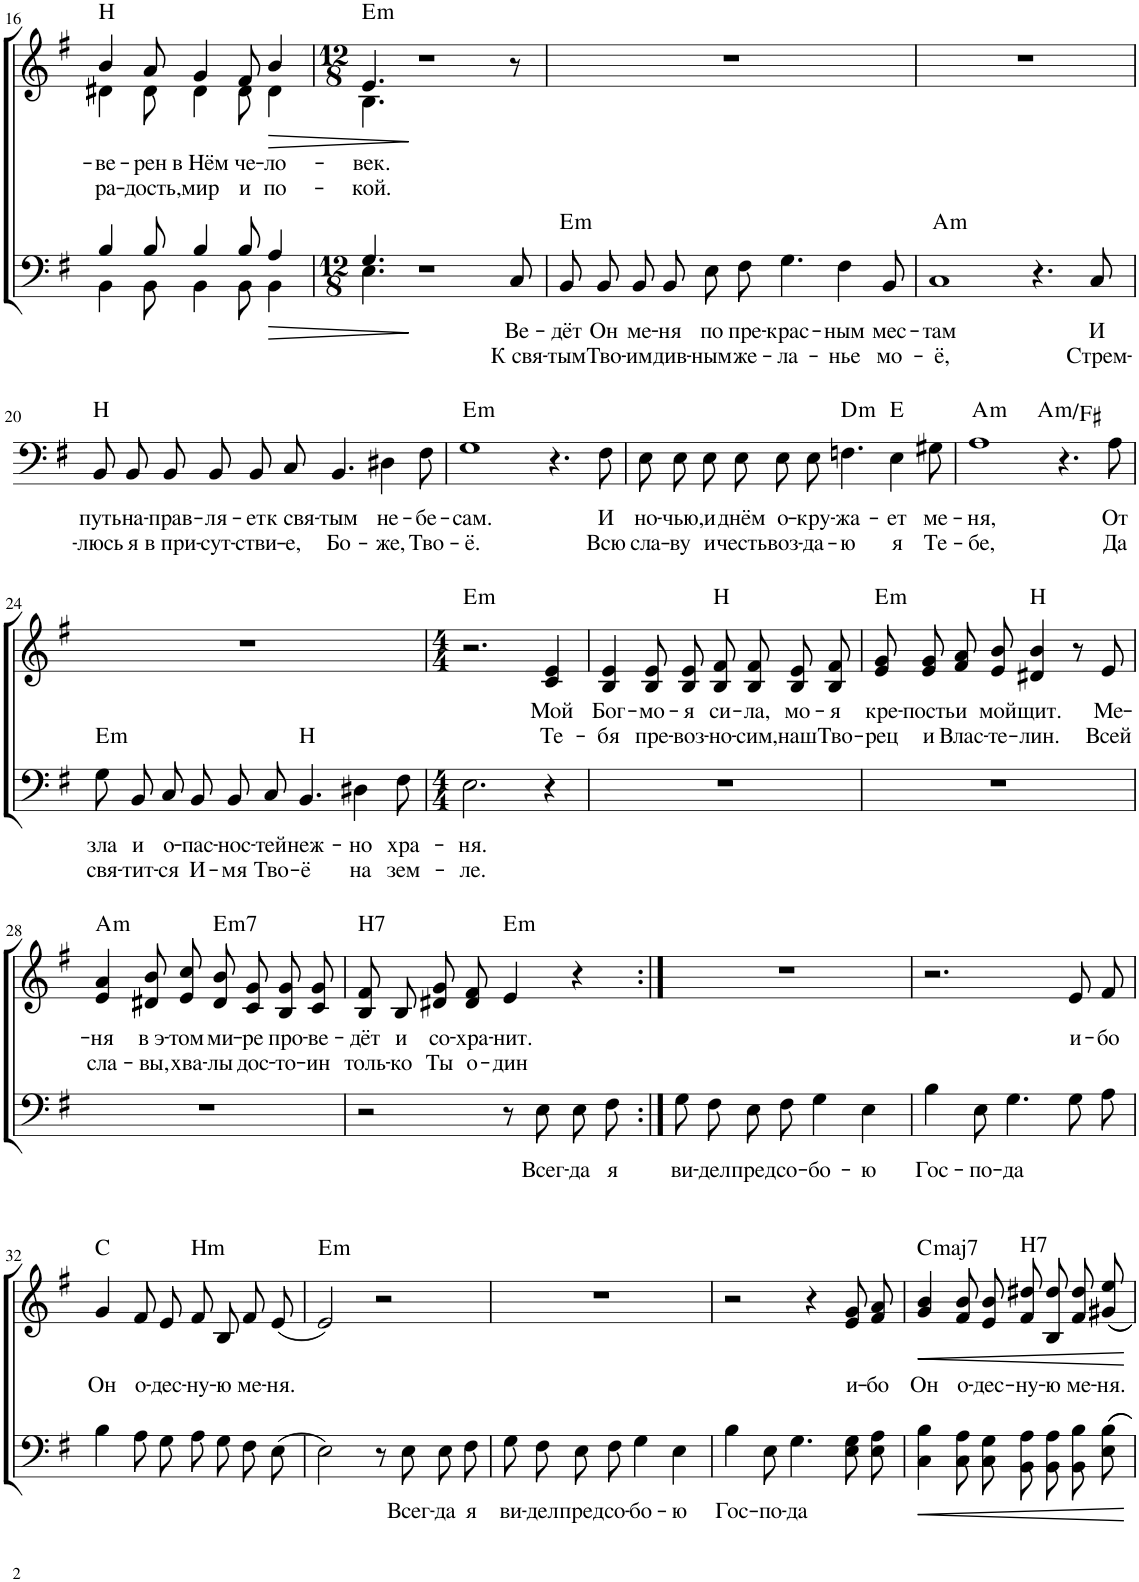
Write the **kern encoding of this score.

**kern	**text	**text	**dynam	**harte	**kern	**text	**text	**dynam	**harte
*part2	*part2	*part2	*part2	*part2	*part1	*part1	*part1	*part1	*part1
*staff2	*staff2	*staff2	*staff2	*	*staff1	*staff1	*staff1	*staff1	*
*I"Tenor/Bass	*	*	*	*	*I"S A	*	*	*	*
!!LO:PB:g=z
*clefF4	*	*	*	*	*clefG2	*	*	*	*
*k[f#]	*	*	*	*	*k[f#]	*	*	*	*
*M4/4	*	*	*	*	*M4/4	*	*	*	*
*met(c)	*	*	*	*	*met(c)	*	*	*	*
=16	=16	=16	=16	=16	=16	=16	=16	=16	=16
*^	*	*	*	*	*	*	*	*	*
!	!	!	!	!	!	!	!LO:LY:b	!LO:LY:b	!	!LO:H:kt=H
*	*	*	*	*	*	*^	*	*	*	*
4B/	4BB\	.	.	.	.	4b/	4d#X\	-ве-	ра-	.	N
!	!	!	!	!	!	!	!	!LO:LY:b	!LO:LY:b	!	!
8B/	8BB\	.	.	.	.	8a/	8d#\	-рен	-дость,	.	.
!	!	!	!	!	!	!	!	!LO:LY:b	!LO:LY:b	!	!
4B/	4BB\	.	.	.	.	4g/	4d#\	в Нём	мир	.	.
!	!	!	!	!	!	!	!	!LO:LY:b	!LO:LY:b	!	!
8B/	8BB\	.	.	.	.	8f#/	8d#\	че-	и	.	.
!	!	!	!	!LO:HP:b	!	!	!	!LO:LY:b	!LO:LY:b	!LO:HP:b	!
4A/	4BB\	.	.	>	.	4b/	4d#\	-ло-	по-	>	.
=17	=17	=17	=17	=17	=17	=17	=17	=17	=17	=17	=17
*M12/8	*	*	*	*	*	*M12/8	*	*	*	*	*
!	!	!	!	!	!	!	!	!LO:LY:b	!LO:LY:b	!	!LO:H:kt=m
4.G/	4.E\	.	.	.	.	4.e/	4.B\	-век.	-кой.	.	E:min
1r	1ryy	.	.	]	.	1r	1ryy	.	.	]	.
!	!	!LO:LY:b	!LO:LY:b	!	!	!	!	!	!	!	!
8C/	8ryy	Ве-	К свя-	.	.	8r	8ryy	.	.	.	.
=18	=18	=18	=18	=18	=18	=18	=18	=18	=18	=18	=18
!	!	!LO:LY:b	!LO:LY:b	!	!LO:H:kt=m	!	!	!	!	!	!
*v	*v	*	*	*	*	*	*	*	*	*	*
*	*	*	*	*	*v	*v	*	*	*	*
8BB/L	-дёт	-тым	.	E:min	1.r	.	.	.	.
!	!LO:LY:b	!LO:LY:b	!	!	!	!	!	!	!
8BB/	Он	Тво-	.	.	.	.	.	.	.
!	!LO:LY:b	!LO:LY:b	!	!	!	!	!	!	!
8BB/J	ме-	-им	.	.	.	.	.	.	.
!	!LO:LY:b	!LO:LY:b	!	!	!	!	!	!	!
8BB\L	-ня	див-	.	.	.	.	.	.	.
!	!LO:LY:b	!LO:LY:b	!	!	!	!	!	!	!
8E\	по	-ным	.	.	.	.	.	.	.
!	!LO:LY:b	!LO:LY:b	!	!	!	!	!	!	!
8F#\J	пре-	же-	.	.	.	.	.	.	.
!	!LO:LY:b	!LO:LY:b	!	!	!	!	!	!	!
4.G\	-крас-	-ла-	.	.	.	.	.	.	.
!	!LO:LY:b	!LO:LY:b	!	!	!	!	!	!	!
4F#\	-ным	-нье	.	.	.	.	.	.	.
!	!LO:LY:b	!LO:LY:b	!	!	!	!	!	!	!
8BB/	мес-	мо-	.	.	.	.	.	.	.
=19	=19	=19	=19	=19	=19	=19	=19	=19	=19
!	!LO:LY:b	!LO:LY:b	!	!LO:H:kt=m	!	!	!	!	!
1C	-там	-ё,	.	A:min	1.r	.	.	.	.
4.r	.	.	.	.	.	.	.	.	.
!	!LO:LY:b	!LO:LY:b	!	!	!	!	!	!	!
8C/	И	Стрем-	.	.	.	.	.	.	.
!!LO:LB:g=z
=20	=20	=20	=20	=20	=20	=20	=20	=20	=20
!	!LO:LY:b	!LO:LY:b	!	!LO:H:kt=H	!	!	!	!	!
8BB/L	путь	-люсь	.	N	1.r	.	.	.	.
!	!LO:LY:b	!LO:LY:b	!	!	!	!	!	!	!
8BB/	на-	я	.	.	.	.	.	.	.
!	!LO:LY:b	!LO:LY:b	!	!	!	!	!	!	!
8BB/J	-прав-	в при-	.	.	.	.	.	.	.
!	!LO:LY:b	!LO:LY:b	!	!	!	!	!	!	!
8BB/L	-ля-	-сут-	.	.	.	.	.	.	.
!	!LO:LY:b	!LO:LY:b	!	!	!	!	!	!	!
8BB/	-ет	-стви-	.	.	.	.	.	.	.
!	!LO:LY:b	!LO:LY:b	!	!	!	!	!	!	!
8C/J	к свя-	-е,	.	.	.	.	.	.	.
!	!LO:LY:b	!LO:LY:b	!	!	!	!	!	!	!
4.BB/	-тым	Бо-	.	.	.	.	.	.	.
!	!LO:LY:b	!LO:LY:b	!	!	!	!	!	!	!
4D#X\	не-	-же,	.	.	.	.	.	.	.
!	!LO:LY:b	!LO:LY:b	!	!	!	!	!	!	!
8F#\	-бе-	Тво-	.	.	.	.	.	.	.
=21	=21	=21	=21	=21	=21	=21	=21	=21	=21
!	!LO:LY:b	!LO:LY:b	!	!LO:H:kt=m	!	!	!	!	!
1G	-сам.	-ё.	.	E:min	1.r	.	.	.	.
4.r	.	.	.	.	.	.	.	.	.
!	!LO:LY:b	!LO:LY:b	!	!	!	!	!	!	!
8F#\	И	Всю	.	.	.	.	.	.	.
=22	=22	=22	=22	=22	=22	=22	=22	=22	=22
!	!LO:LY:b	!LO:LY:b	!	!	!	!	!	!	!
8E\L	но-	сла-	.	.	1.r	.	.	.	.
!	!LO:LY:b	!LO:LY:b	!	!	!	!	!	!	!
8E\	-чью,	-ву	.	.	.	.	.	.	.
!	!LO:LY:b	!LO:LY:b	!	!	!	!	!	!	!
8E\J	и	и	.	.	.	.	.	.	.
!	!LO:LY:b	!LO:LY:b	!	!	!	!	!	!	!
8E\L	днём	честь	.	.	.	.	.	.	.
!	!LO:LY:b	!LO:LY:b	!	!	!	!	!	!	!
8E\	о-	воз-	.	.	.	.	.	.	.
!	!LO:LY:b	!LO:LY:b	!	!	!	!	!	!	!
8E\J	-кру-	-да-	.	.	.	.	.	.	.
!	!LO:LY:b	!LO:LY:b	!	!LO:H:kt=m	!	!	!	!	!
4.Fn\	-жа-	-ю	.	D:min	.	.	.	.	.
!	!LO:LY:b	!LO:LY:b	!	!	!	!	!	!	!
4E\	-ет	я	.	E:maj	.	.	.	.	.
!	!LO:LY:b	!LO:LY:b	!	!	!	!	!	!	!
8G#X\	ме-	Те-	.	.	.	.	.	.	.
=23	=23	=23	=23	=23	=23	=23	=23	=23	=23
!	!LO:LY:b	!LO:LY:b	!	!LO:H:kt=m	!	!	!	!	!
*^	*	*	*	*	*	*	*	*	*
1A	2.ryy	-ня,	-бе,	.	A:min	1.r	.	.	.	.
!	!	!	!	!	!LO:H:kt=m	!	!	!	!	!
.	2.ryy	.	.	.	A:min/6	.	.	.	.	.
4.r	.	.	.	.	.	.	.	.	.	.
!	!	!LO:LY:b	!LO:LY:b	!	!	!	!	!	!	!
8A\	.	От	Да	.	.	.	.	.	.	.
!!LO:LB:g=z
=24	=24	=24	=24	=24	=24	=24	=24	=24	=24	=24
!	!	!LO:LY:b	!LO:LY:b	!	!LO:H:kt=m	!	!	!	!	!
*v	*v	*	*	*	*	*	*	*	*	*
8G\L	зла	свя-	.	E:min	1.r	.	.	.	.
!	!LO:LY:b	!LO:LY:b	!	!	!	!	!	!	!
8BB\	и	-тит-	.	.	.	.	.	.	.
!	!LO:LY:b	!LO:LY:b	!	!	!	!	!	!	!
8C\J	о-	-ся	.	.	.	.	.	.	.
!	!LO:LY:b	!LO:LY:b	!	!	!	!	!	!	!
8BB/L	-пас-	И-	.	.	.	.	.	.	.
!	!LO:LY:b	!LO:LY:b	!	!	!	!	!	!	!
8BB/	-нос-	-мя	.	.	.	.	.	.	.
!	!LO:LY:b	!LO:LY:b	!	!	!	!	!	!	!
8C/J	-тей	Тво-	.	.	.	.	.	.	.
!	!LO:LY:b	!LO:LY:b	!	!LO:H:kt=H	!	!	!	!	!
4.BB/	неж-	-ё	.	N	.	.	.	.	.
!	!LO:LY:b	!LO:LY:b	!	!	!	!	!	!	!
4D#X\	-но	на	.	.	.	.	.	.	.
!	!LO:LY:b	!LO:LY:b	!	!	!	!	!	!	!
8F#\	хра-	зем-	.	.	.	.	.	.	.
=25	=25	=25	=25	=25	=25	=25	=25	=25	=25
*M4/4	*	*	*	*	*M4/4	*	*	*	*
!	!LO:LY:b	!LO:LY:b	!	!	!	!	!	!	!LO:H:kt=m
2.E\	-ня.	-ле.	.	.	2.r	.	.	.	E:min
!	!	!	!	!	!	!LO:LY:b	!LO:LY:b	!	!
4r	.	.	.	.	4c/ 4e/	Мой	Те-	.	.
=26	=26	=26	=26	=26	=26	=26	=26	=26	=26
!	!	!	!	!	!	!LO:LY:b	!LO:LY:b	!	!
1r	.	.	.	.	4B/ 4e/	Бог-	-бя	.	.
!	!	!	!	!	!	!LO:LY:b	!LO:LY:b	!	!
.	.	.	.	.	8B/ 8e/L	-мо-	пре-	.	.
!	!	!	!	!	!	!LO:LY:b	!LO:LY:b	!	!
.	.	.	.	.	8B/ 8e/J	-я	-воз-	.	.
!	!	!	!	!	!	!LO:LY:b	!LO:LY:b	!	!LO:H:kt=H
.	.	.	.	.	8B/ 8f#/L	си-	-но-	.	N
!	!	!	!	!	!	!LO:LY:b	!LO:LY:b	!	!
.	.	.	.	.	8B/ 8f#/J	-ла,	-сим,	.	.
!	!	!	!	!	!	!LO:LY:b	!LO:LY:b	!	!
.	.	.	.	.	8B/ 8e/L	мо-	наш	.	.
!	!	!	!	!	!	!LO:LY:b	!LO:LY:b	!	!
.	.	.	.	.	8B/ 8f#/J	-я	Тво-	.	.
=27	=27	=27	=27	=27	=27	=27	=27	=27	=27
!	!	!	!	!	!	!LO:LY:b	!LO:LY:b	!	!LO:H:kt=m
1r	.	.	.	.	8e/ 8g/L	кре-	-рец	.	E:min
!	!	!	!	!	!	!LO:LY:b	!LO:LY:b	!	!
.	.	.	.	.	8e/ 8g/J	-пость	и	.	.
!	!	!	!	!	!	!LO:LY:b	!LO:LY:b	!	!
.	.	.	.	.	8f#/ 8a/L	и	Влас-	.	.
!	!	!	!	!	!	!LO:LY:b	!LO:LY:b	!	!
.	.	.	.	.	8e/ 8b/J	мой	-те-	.	.
!	!	!	!	!	!	!LO:LY:b	!LO:LY:b	!	!LO:H:kt=H
.	.	.	.	.	4d#X/ 4b/	щит.	-лин.	.	N
.	.	.	.	.	8r	.	.	.	.
!	!	!	!	!	!	!LO:LY:b	!LO:LY:b	!	!
.	.	.	.	.	8e/	Ме-	Всей	.	.
!!LO:LB:g=z
=28	=28	=28	=28	=28	=28	=28	=28	=28	=28
!	!	!	!	!	!	!LO:LY:b	!LO:LY:b	!	!LO:H:kt=m
1r	.	.	.	.	4e/ 4a/	-ня	сла-	.	A:min
!	!	!	!	!	!	!LO:LY:b	!LO:LY:b	!	!
.	.	.	.	.	8d#X/ 8b/L	в э-	-вы,	.	.
!	!	!	!	!	!	!LO:LY:b	!LO:LY:b	!	!
.	.	.	.	.	8e/ 8cc/J	-том	хва-	.	.
!	!	!	!	!	!	!LO:LY:b	!LO:LY:b	!	!LO:H:kt=m7
.	.	.	.	.	8d#/ 8b/L	ми-	-лы	.	E:min7
!	!	!	!	!	!	!LO:LY:b	!LO:LY:b	!	!
.	.	.	.	.	8c/ 8g/J	-ре	дос-	.	.
!	!	!	!	!	!	!LO:LY:b	!LO:LY:b	!	!
.	.	.	.	.	8B/ 8g/L	про-	-то-	.	.
!	!	!	!	!	!	!LO:LY:b	!LO:LY:b	!	!
.	.	.	.	.	8c/ 8g/J	-ве-	-ин	.	.
=29	=29	=29	=29	=29	=29	=29	=29	=29	=29
!	!	!	!	!	!	!LO:LY:b	!LO:LY:b	!	!LO:H:kt=H7
2r	.	.	.	.	8B/ 8f#/L	-дёт	толь-	.	N
!	!	!	!	!	!	!LO:LY:b	!LO:LY:b	!	!
.	.	.	.	.	8B/J	и	-ко	.	.
!	!	!	!	!	!	!LO:LY:b	!LO:LY:b	!	!
.	.	.	.	.	8d#X/ 8g/L	со-	Ты	.	.
!	!	!	!	!	!	!LO:LY:b	!LO:LY:b	!	!
.	.	.	.	.	8d#/ 8f#/J	-хра-	о-	.	.
!	!	!	!	!	!	!LO:LY:b	!LO:LY:b	!	!LO:H:kt=m
8r	.	.	.	.	4e/	-нит.	-дин	.	E:min
!	!LO:LY:b	!	!	!	!	!	!	!	!
8E\	Всег-	.	.	.	.	.	.	.	.
!	!LO:LY:b	!	!	!	!	!	!	!	!
8E\L	-да	.	.	.	4r	.	.	.	.
!	!LO:LY:b	!	!	!	!	!	!	!	!
8F#\J	я	.	.	.	.	.	.	.	.
=30:|!	=30:|!	=30:|!	=30:|!	=30:|!	=30:|!	=30:|!	=30:|!	=30:|!	=30:|!
!	!LO:LY:b	!	!	!	!	!	!	!	!
8G\L	ви-	.	.	.	1r	.	.	.	.
!	!LO:LY:b	!	!	!	!	!	!	!	!
8F#\J	-дел	.	.	.	.	.	.	.	.
!	!LO:LY:b	!	!	!	!	!	!	!	!
8E\L	пред	.	.	.	.	.	.	.	.
!	!LO:LY:b	!	!	!	!	!	!	!	!
8F#\J	со-	.	.	.	.	.	.	.	.
!	!LO:LY:b	!	!	!	!	!	!	!	!
4G\	-бо-	.	.	.	.	.	.	.	.
!	!LO:LY:b	!	!	!	!	!	!	!	!
4E\	-ю	.	.	.	.	.	.	.	.
=31	=31	=31	=31	=31	=31	=31	=31	=31	=31
!	!LO:LY:b	!	!	!	!	!	!	!	!
4B\	Гос-	.	.	.	2.r	.	.	.	.
!	!LO:LY:b	!	!	!	!	!	!	!	!
8E\	-по-	.	.	.	.	.	.	.	.
!	!LO:LY:b	!	!	!	!	!	!	!	!
4.G\	-да	.	.	.	.	.	.	.	.
!	!	!	!	!	!	!LO:LY:b	!	!	!
8G\L	.	.	.	.	8e/L	и-	.	.	.
!	!	!	!	!	!	!LO:LY:b	!	!	!
8A\J	.	.	.	.	8f#/J	-бо	.	.	.
!!LO:LB:g=z
=32	=32	=32	=32	=32	=32	=32	=32	=32	=32
!	!	!	!	!	!	!LO:LY:b	!	!	!
4B\	.	.	.	.	4g/	Он	.	.	C:maj
!	!	!	!	!	!	!LO:LY:b	!	!	!
8A\L	.	.	.	.	8f#/L	о-	.	.	.
!	!	!	!	!	!	!LO:LY:b	!	!	!
8G\J	.	.	.	.	8e/J	-дес-	.	.	.
!	!	!	!	!	!	!LO:LY:b	!	!	!LO:H:kt=Hm
8A\L	.	.	.	.	8f#/L	-ну-	.	.	N
!	!	!	!	!	!	!LO:LY:b	!	!	!
8G\J	.	.	.	.	8B/J	-ю	.	.	.
!	!	!	!	!	!	!LO:LY:b	!	!	!
8F#\L	.	.	.	.	8f#/L	ме-	.	.	.
!	!	!	!	!	!	!LO:LY:b	!	!	!
(8E\J	.	.	.	.	(8e/J	-ня.	.	.	.
=33	=33	=33	=33	=33	=33	=33	=33	=33	=33
!	!	!	!	!	!	!	!	!	!LO:H:kt=m
2E\)	.	.	.	.	2e/)	.	.	.	E:min
8r	.	.	.	.	2r	.	.	.	.
!	!LO:LY:b	!	!	!	!	!	!	!	!
8E\	Всег-	.	.	.	.	.	.	.	.
!	!LO:LY:b	!	!	!	!	!	!	!	!
8E\L	-да	.	.	.	.	.	.	.	.
!	!LO:LY:b	!	!	!	!	!	!	!	!
8F#\J	я	.	.	.	.	.	.	.	.
=34	=34	=34	=34	=34	=34	=34	=34	=34	=34
!	!LO:LY:b	!	!	!	!	!	!	!	!
8G\L	ви-	.	.	.	1r	.	.	.	.
!	!LO:LY:b	!	!	!	!	!	!	!	!
8F#\J	-дел	.	.	.	.	.	.	.	.
!	!LO:LY:b	!	!	!	!	!	!	!	!
8E\L	пред	.	.	.	.	.	.	.	.
!	!LO:LY:b	!	!	!	!	!	!	!	!
8F#\J	со-	.	.	.	.	.	.	.	.
!	!LO:LY:b	!	!	!	!	!	!	!	!
4G\	-бо-	.	.	.	.	.	.	.	.
!	!LO:LY:b	!	!	!	!	!	!	!	!
4E\	-ю	.	.	.	.	.	.	.	.
=35	=35	=35	=35	=35	=35	=35	=35	=35	=35
!	!LO:LY:b	!	!	!	!	!	!	!	!
4B\	Гос-	.	.	.	2r	.	.	.	.
!	!LO:LY:b	!	!	!	!	!	!	!	!
8E\	-по-	.	.	.	.	.	.	.	.
!	!LO:LY:b	!	!	!	!	!	!	!	!
4.G\	-да	.	.	.	.	.	.	.	.
.	.	.	.	.	4r	.	.	.	.
!	!	!	!	!	!	!LO:LY:b	!	!	!
8E\ 8G\L	.	.	.	.	8e/ 8g/L	и-	.	.	.
!	!	!	!	!	!	!LO:LY:b	!	!	!
8E\ 8A\J	.	.	.	.	8f#/ 8a/J	-бо	.	.	.
=36	=36	=36	=36	=36	=36	=36	=36	=36	=36
!	!	!	!LO:HP:b	!	!	!LO:LY:b	!	!LO:HP:b	!LO:H:kt=maj7
4C\ 4B\	.	.	<	.	4g/ 4b/	Он	.	<	C:maj7
!	!	!	!	!	!	!LO:LY:b	!	!	!
8C\ 8A\L	.	.	.	.	8f#/ 8b/L	о-	.	.	.
!	!	!	!	!	!	!LO:LY:b	!	!	!
8C\ 8G\J	.	.	.	.	8e/ 8b/J	-дес-	.	.	.
!	!	!	!	!	!	!LO:LY:b	!	!	!LO:H:kt=H7
8BB\ 8A\L	.	.	.	.	8f#/ 8dd#X/L	-ну-	.	.	N
!	!	!	!	!	!	!LO:LY:b	!	!	!
8BB\ 8A\J	.	.	.	.	8B/ 8dd#/J	-ю	.	.	.
!	!	!	!	!	!	!LO:LY:b	!	!	!
8BB\ 8B\L	.	.	.	.	8f#\ 8dd#\L	ме-	.	.	.
!	!	!	!	!	!	!LO:LY:b	!	!	!
8E\ 8B\J	.	.	.	.	8g#X\ 8ee\J	-ня.	.	.	.
.	.	.	[	.	.	.	.	[	.
=	=	=	=	=	=	=	=	=	=
*-	*-	*-	*-	*-	*-	*-	*-	*-	*-
